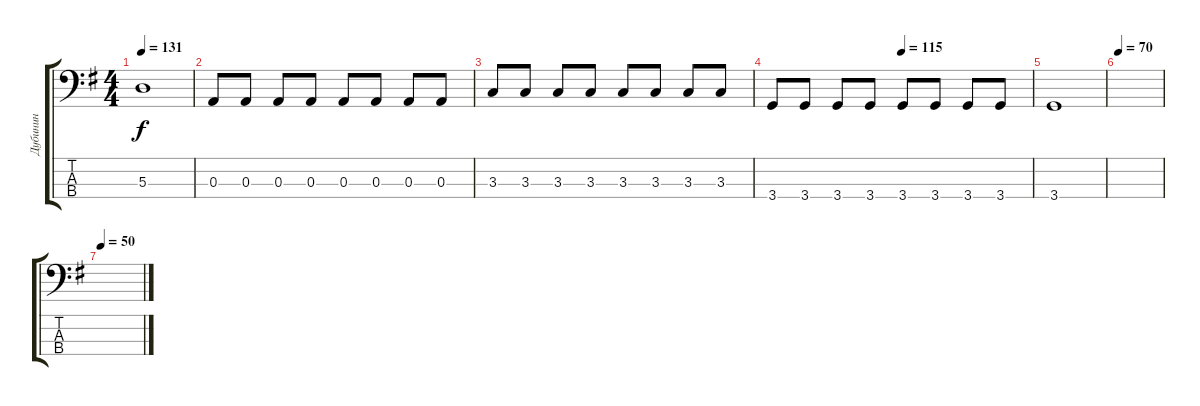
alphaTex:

\track ("Дубинин" "Дубинин") {instrument electricbassfinger}
\staff {score tabs}
\tuning (G2 D2 A1 E1) {hide}
\ts (4 4)
\tempo 131
\clef f4
\ks g
5.3.1{dy f} |
0.3.8 0.3.8 0.3.8 0.3.8 0.3.8 0.3.8 0.3.8 0.3.8 |
3.3.8 3.3.8 3.3.8 3.3.8 3.3.8 3.3.8 3.3.8 3.3.8 |
\tempo (115 0.5)
3.4.8 3.4.8 3.4.8 3.4.8 3.4.8 3.4.8 3.4.8 3.4.8 |
3.4.1 |
\tempo 70
|
\tempo 50
